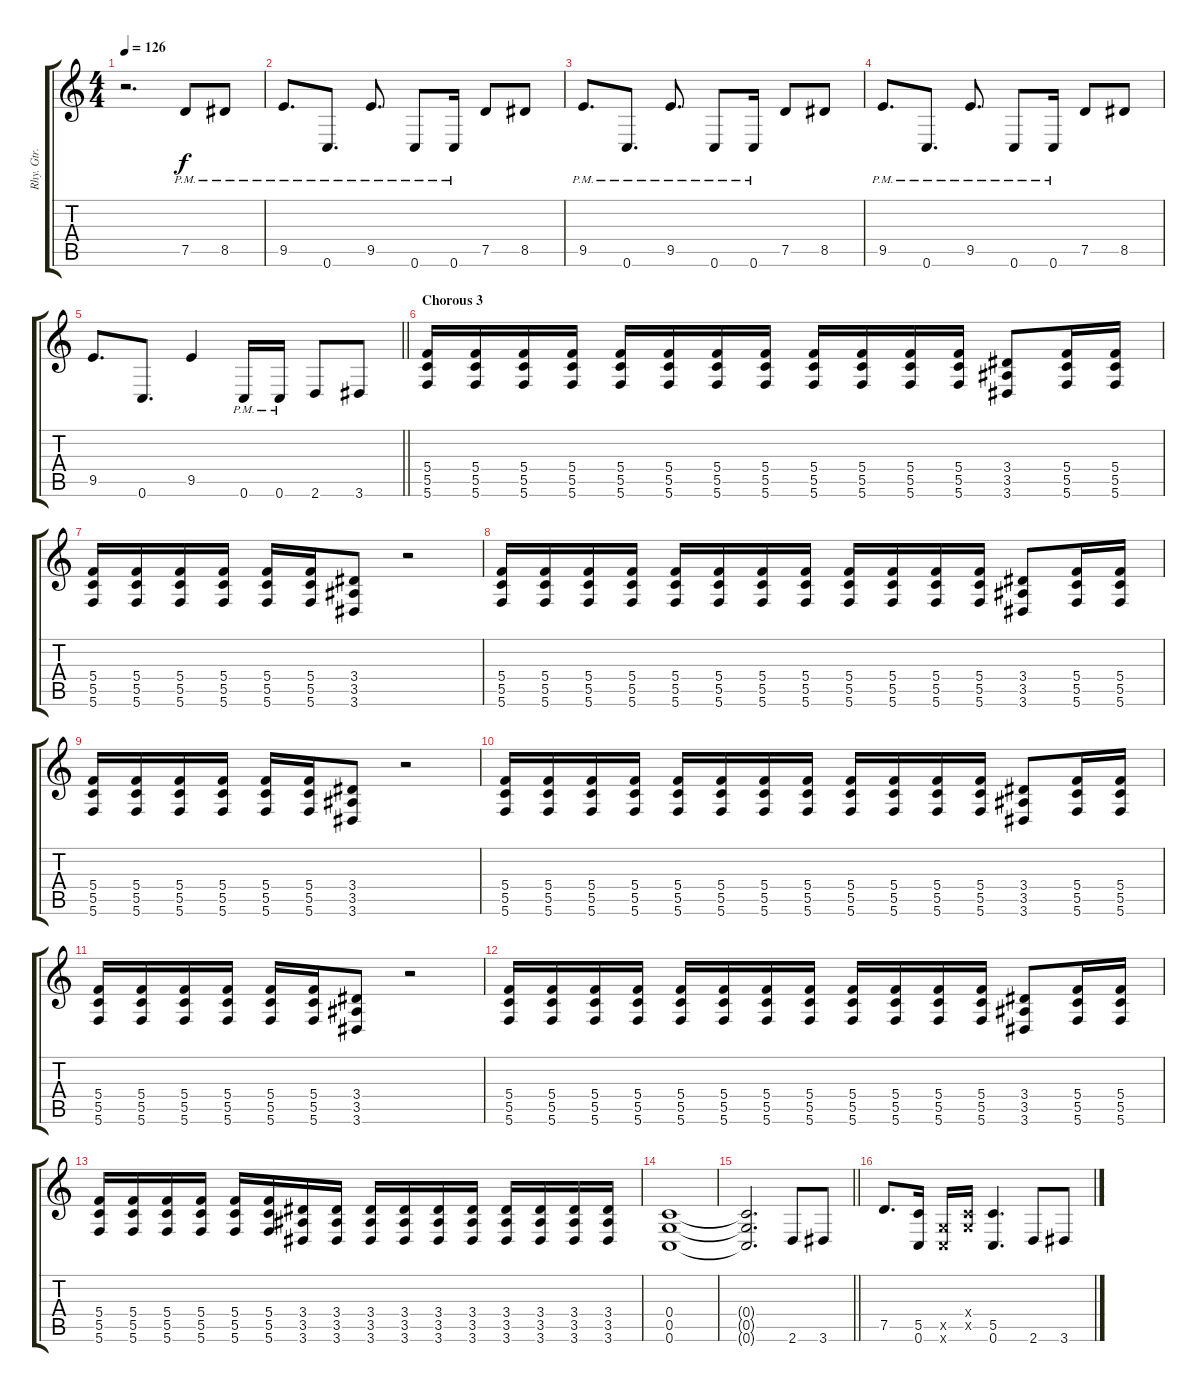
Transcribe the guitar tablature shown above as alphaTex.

\track ("Rhy. Gtr. 2" "Rhy. Gtr. ") {instrument distortionguitar}
\staff {score tabs}
\tuning (D4 A3 F3 C3 G2 C2) {hide}
\ts (4 4)
\tempo 126
\clef g2
\ks c
r.2{d dy f} 7.5{pm}.8 8.5{pm}.8 |
9.5{pm}.8{d} 0.6{pm}.8{d} 9.5{pm}.8{d} 0.6{pm}.8 0.6{pm}.16 7.5.8 8.5.8 |
9.5{pm}.8{d} 0.6{pm}.8{d} 9.5{pm}.8{d} 0.6{pm}.8 0.6{pm}.16 7.5.8 8.5.8 |
9.5{pm}.8{d} 0.6{pm}.8{d} 9.5{pm}.8{d} 0.6{pm}.8 0.6{pm}.16 7.5.8 8.5.8 |
\barLineRight lightlight
9.5.8{d} 0.6.8{d} 9.5.4 0.6{pm}.16 0.6{pm}.16 2.6.8 3.6.8 |
\section ("" "Chorous 3")
(5.4 5.5 5.6).16 (5.4 5.5 5.6).16 (5.4 5.5 5.6).16 (5.4 5.5 5.6).16 (5.4 5.5 5.6).16 (5.4 5.5 5.6).16 (5.4 5.5 5.6).16 (5.4 5.5 5.6).16 (5.4 5.5 5.6).16 (5.4 5.5 5.6).16 (5.4 5.5 5.6).16 (5.4 5.5 5.6).16 (3.4 3.5 3.6).8 (5.4 5.5 5.6).16 (5.4 5.5 5.6).16 |
(5.4 5.5 5.6).16 (5.4 5.5 5.6).16 (5.4 5.5 5.6).16 (5.4 5.5 5.6).16 (5.4 5.5 5.6).16 (5.4 5.5 5.6).16 (3.4 3.5 3.6).8 r.2 |
(5.4 5.5 5.6).16 (5.4 5.5 5.6).16 (5.4 5.5 5.6).16 (5.4 5.5 5.6).16 (5.4 5.5 5.6).16 (5.4 5.5 5.6).16 (5.4 5.5 5.6).16 (5.4 5.5 5.6).16 (5.4 5.5 5.6).16 (5.4 5.5 5.6).16 (5.4 5.5 5.6).16 (5.4 5.5 5.6).16 (3.4 3.5 3.6).8 (5.4 5.5 5.6).16 (5.4 5.5 5.6).16 |
(5.4 5.5 5.6).16 (5.4 5.5 5.6).16 (5.4 5.5 5.6).16 (5.4 5.5 5.6).16 (5.4 5.5 5.6).16 (5.4 5.5 5.6).16 (3.4 3.5 3.6).8 r.2 |
(5.4 5.5 5.6).16 (5.4 5.5 5.6).16 (5.4 5.5 5.6).16 (5.4 5.5 5.6).16 (5.4 5.5 5.6).16 (5.4 5.5 5.6).16 (5.4 5.5 5.6).16 (5.4 5.5 5.6).16 (5.4 5.5 5.6).16 (5.4 5.5 5.6).16 (5.4 5.5 5.6).16 (5.4 5.5 5.6).16 (3.4 3.5 3.6).8 (5.4 5.5 5.6).16 (5.4 5.5 5.6).16 |
(5.4 5.5 5.6).16 (5.4 5.5 5.6).16 (5.4 5.5 5.6).16 (5.4 5.5 5.6).16 (5.4 5.5 5.6).16 (5.4 5.5 5.6).16 (3.4 3.5 3.6).8 r.2 |
(5.4 5.5 5.6).16 (5.4 5.5 5.6).16 (5.4 5.5 5.6).16 (5.4 5.5 5.6).16 (5.4 5.5 5.6).16 (5.4 5.5 5.6).16 (5.4 5.5 5.6).16 (5.4 5.5 5.6).16 (5.4 5.5 5.6).16 (5.4 5.5 5.6).16 (5.4 5.5 5.6).16 (5.4 5.5 5.6).16 (3.4 3.5 3.6).8 (5.4 5.5 5.6).16 (5.4 5.5 5.6).16 |
(5.4 5.5 5.6).16 (5.4 5.5 5.6).16 (5.4 5.5 5.6).16 (5.4 5.5 5.6).16 (5.4 5.5 5.6).16 (5.4 5.5 5.6).16 (3.4 3.5 3.6).16 (3.4 3.5 3.6).16 (3.4 3.5 3.6).16 (3.4 3.5 3.6).16 (3.4 3.5 3.6).16 (3.4 3.5 3.6).16 (3.4 3.5 3.6).16 (3.4 3.5 3.6).16 (3.4 3.5 3.6).16 (3.4 3.5 3.6).16 |
(0.4 0.5 0.6).1 |
\barLineRight lightlight
(0.4{t} 0.5{t} 0.6{t}).2{d} 2.6.8 3.6.8 |
\section ("" "")
7.5.8{d} (5.5 0.6).16 (0.5{x} 0.6{x}).16 (0.4{x} 0.5{x}).16 (5.5 0.6).4{d} 2.6.8 3.6.8
